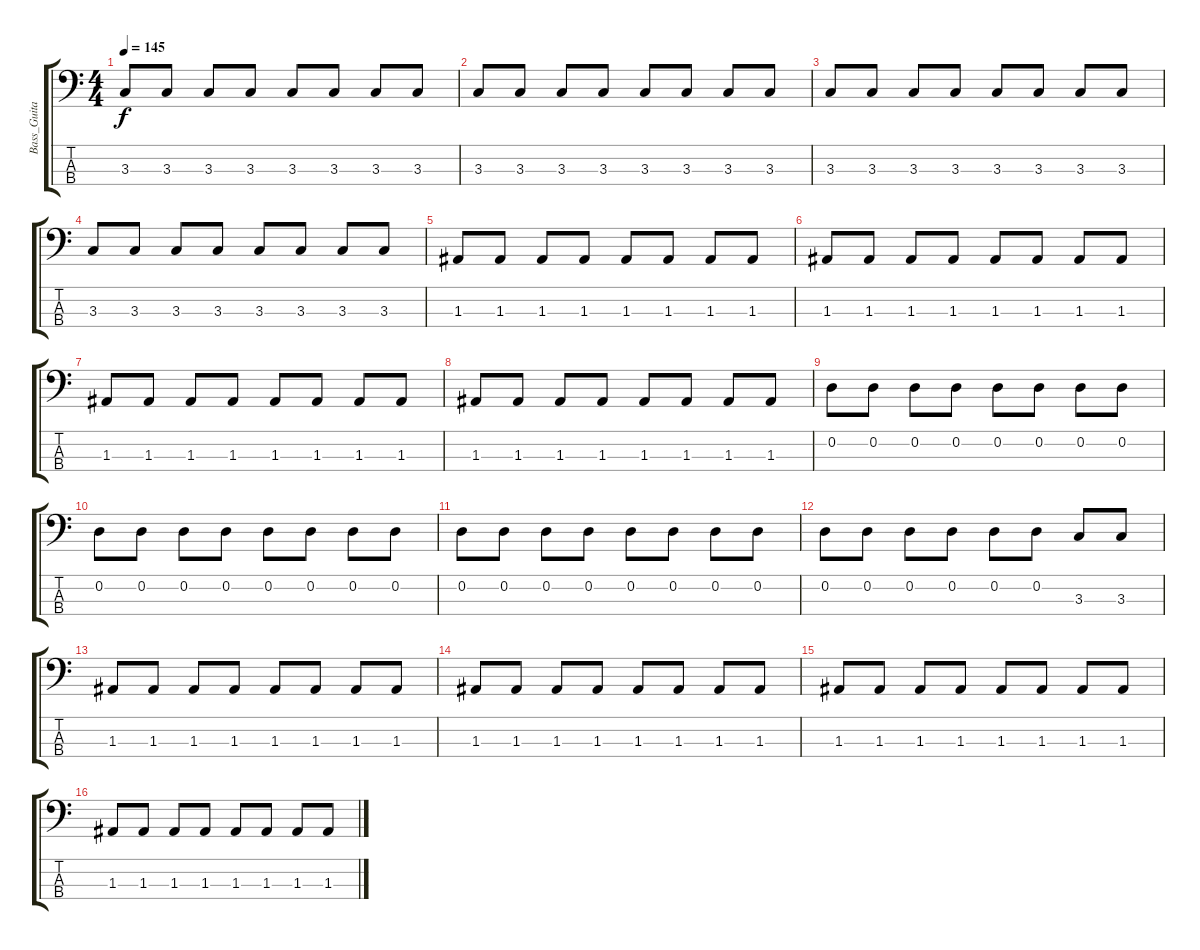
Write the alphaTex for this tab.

\track ("Bass_Guitar" "Bass_Guita") {instrument electricbassfinger}
\staff {score tabs}
\tuning (G2 D2 A1 E1) {hide}
\ts (4 4)
\tempo 145
\clef f4
\ks c
3.3.8{dy f} 3.3.8 3.3.8 3.3.8 3.3.8 3.3.8 3.3.8 3.3.8 |
3.3.8 3.3.8 3.3.8 3.3.8 3.3.8 3.3.8 3.3.8 3.3.8 |
3.3.8 3.3.8 3.3.8 3.3.8 3.3.8 3.3.8 3.3.8 3.3.8 |
3.3.8 3.3.8 3.3.8 3.3.8 3.3.8 3.3.8 3.3.8 3.3.8 |
1.3.8 1.3.8 1.3.8 1.3.8 1.3.8 1.3.8 1.3.8 1.3.8 |
1.3.8 1.3.8 1.3.8 1.3.8 1.3.8 1.3.8 1.3.8 1.3.8 |
1.3.8 1.3.8 1.3.8 1.3.8 1.3.8 1.3.8 1.3.8 1.3.8 |
1.3.8 1.3.8 1.3.8 1.3.8 1.3.8 1.3.8 1.3.8 1.3.8 |
0.2.8 0.2.8 0.2.8 0.2.8 0.2.8 0.2.8 0.2.8 0.2.8 |
0.2.8 0.2.8 0.2.8 0.2.8 0.2.8 0.2.8 0.2.8 0.2.8 |
0.2.8 0.2.8 0.2.8 0.2.8 0.2.8 0.2.8 0.2.8 0.2.8 |
0.2.8 0.2.8 0.2.8 0.2.8 0.2.8 0.2.8 3.3.8 3.3.8 |
1.3.8 1.3.8 1.3.8 1.3.8 1.3.8 1.3.8 1.3.8 1.3.8 |
1.3.8 1.3.8 1.3.8 1.3.8 1.3.8 1.3.8 1.3.8 1.3.8 |
1.3.8 1.3.8 1.3.8 1.3.8 1.3.8 1.3.8 1.3.8 1.3.8 |
1.3.8 1.3.8 1.3.8 1.3.8 1.3.8 1.3.8 1.3.8 1.3.8
